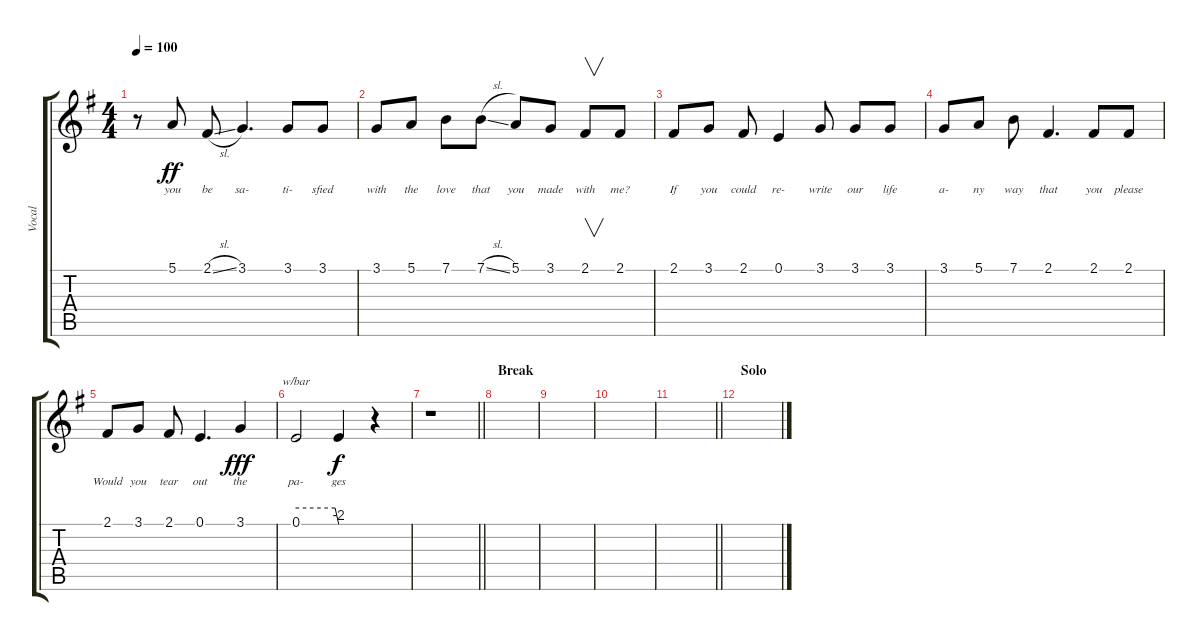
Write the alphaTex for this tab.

\track ("Vocal" "Vocal") {instrument altosax}
\staff {score tabs}
\tuning (E4 B3 G3 D3 A2 E2) {hide}
\ts (4 4)
\tempo 100
\clef g2
\ks eminor
r.8{dy ff} 5.1.8{lyrics (0 "you") lyrics (1 "") lyrics (2 "") lyrics (3 "") lyrics (4 "")} 2.1{sl}.8{lyrics (0 "be") lyrics (1 "") lyrics (2 "") lyrics (3 "") lyrics (4 "")} 3.1.4{d lyrics (0 "sa-") lyrics (1 "") lyrics (2 "") lyrics (3 "") lyrics (4 "")} 3.1.8{lyrics (0 "ti-") lyrics (1 "") lyrics (2 "") lyrics (3 "") lyrics (4 "")} 3.1.8{lyrics (0 "sfied") lyrics (1 "") lyrics (2 "") lyrics (3 "") lyrics (4 "")} |
3.1.8{lyrics (0 "with") lyrics (1 "") lyrics (2 "") lyrics (3 "") lyrics (4 "")} 5.1.8{lyrics (0 "the") lyrics (1 "") lyrics (2 "") lyrics (3 "") lyrics (4 "")} 7.1.8{lyrics (0 "love") lyrics (1 "") lyrics (2 "") lyrics (3 "") lyrics (4 "")} 7.1{sl}.8{lyrics (0 "that") lyrics (1 "") lyrics (2 "") lyrics (3 "") lyrics (4 "")} 5.1.8{lyrics (0 "you") lyrics (1 "") lyrics (2 "") lyrics (3 "") lyrics (4 "")} 3.1.8{lyrics (0 "made") lyrics (1 "") lyrics (2 "") lyrics (3 "") lyrics (4 "")} 2.1.8{v lyrics (0 "with") lyrics (1 "") lyrics (2 "") lyrics (3 "") lyrics (4 "")} 2.1.8{lyrics (0 "me?") lyrics (1 "") lyrics (2 "") lyrics (3 "") lyrics (4 "")} |
2.1.8{lyrics (0 "If") lyrics (1 "") lyrics (2 "") lyrics (3 "") lyrics (4 "")} 3.1.8{lyrics (0 "you") lyrics (1 "") lyrics (2 "") lyrics (3 "") lyrics (4 "")} 2.1.8{lyrics (0 "could") lyrics (1 "") lyrics (2 "") lyrics (3 "") lyrics (4 "")} 0.1.4{lyrics (0 "re-") lyrics (1 "") lyrics (2 "") lyrics (3 "") lyrics (4 "")} 3.1.8{lyrics (0 "write") lyrics (1 "") lyrics (2 "") lyrics (3 "") lyrics (4 "")} 3.1.8{lyrics (0 "our") lyrics (1 "") lyrics (2 "") lyrics (3 "") lyrics (4 "")} 3.1.8{lyrics (0 "life") lyrics (1 "") lyrics (2 "") lyrics (3 "") lyrics (4 "")} |
3.1.8{lyrics (0 "a-") lyrics (1 "") lyrics (2 "") lyrics (3 "") lyrics (4 "")} 5.1.8{lyrics (0 "ny") lyrics (1 "") lyrics (2 "") lyrics (3 "") lyrics (4 "")} 7.1.8{lyrics (0 "way") lyrics (1 "") lyrics (2 "") lyrics (3 "") lyrics (4 "")} 2.1.4{d lyrics (0 "that") lyrics (1 "") lyrics (2 "") lyrics (3 "") lyrics (4 "")} 2.1.8{lyrics (0 "you") lyrics (1 "") lyrics (2 "") lyrics (3 "") lyrics (4 "")} 2.1.8{lyrics (0 "please") lyrics (1 "") lyrics (2 "") lyrics (3 "") lyrics (4 "")} |
2.1.8{lyrics (0 "Would") lyrics (1 "") lyrics (2 "") lyrics (3 "") lyrics (4 "")} 3.1.8{lyrics (0 "you") lyrics (1 "") lyrics (2 "") lyrics (3 "") lyrics (4 "")} 2.1.8{lyrics (0 "tear") lyrics (1 "") lyrics (2 "") lyrics (3 "") lyrics (4 "")} 0.1.4{d lyrics (0 "out") lyrics (1 "") lyrics (2 "") lyrics (3 "") lyrics (4 "")} 3.1.4{lyrics (0 "the") lyrics (1 "") lyrics (2 "") lyrics (3 "") lyrics (4 "") dy fff} |
0.1.2{tbe (custom default 0 0 55 0 60 -8) lyrics (0 "pa-") lyrics (1 "") lyrics (2 "") lyrics (3 "") lyrics (4 "")} 0.1{t}.4{lyrics (0 "ges") lyrics (1 "") lyrics (2 "") lyrics (3 "") lyrics (4 "") dy f volume 5} r.4 |
\barLineRight lightlight
r.1{volume 13} |
\section ("" "Break")
|
|
|
\barLineRight lightlight
|
\section ("" "Solo")
